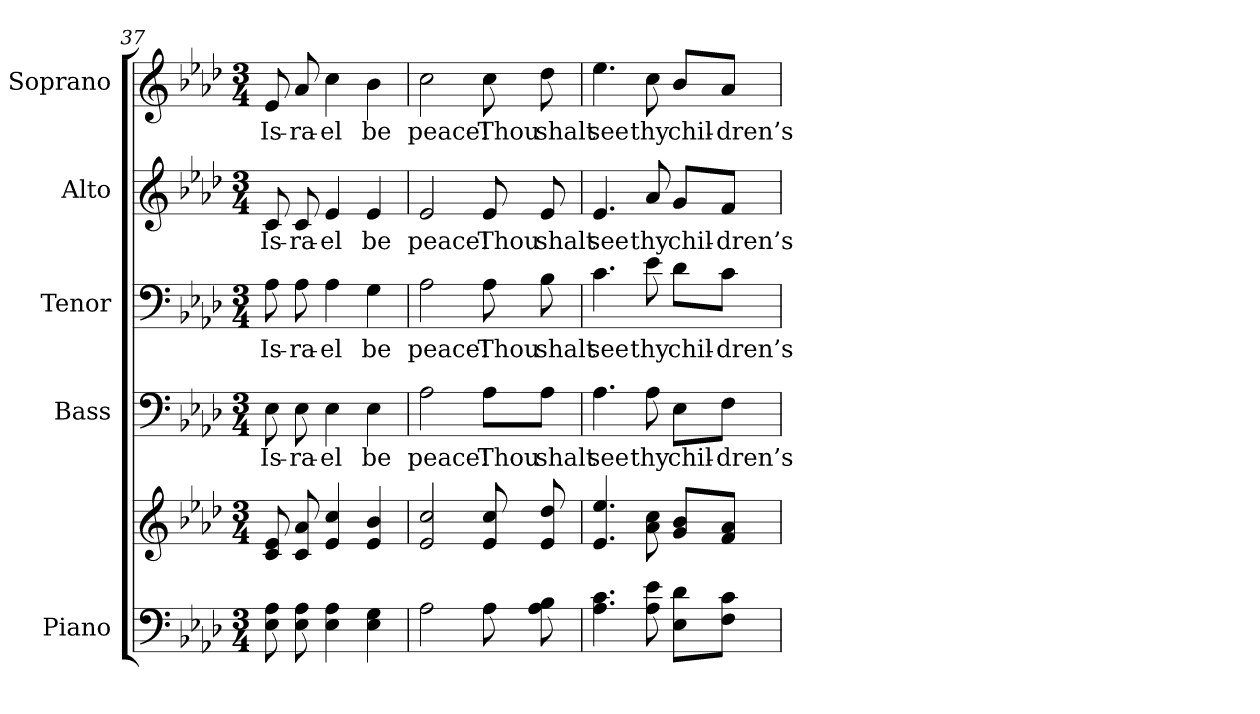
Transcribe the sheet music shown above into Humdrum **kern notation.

**kern	**kern	**kern	**text	**kern	**text	**kern	**text	**kern	**text
*part5	*part5	*part4	*part4	*part3	*part3	*part2	*part2	*part1	*part1
*staff6	*staff5	*staff4	*staff4	*staff3	*staff3	*staff2	*staff2	*staff1	*staff1
*I"Piano	*	*I"Bass	*	*I"Tenor	*	*I"Alto	*	*I"Soprano	*
*I'Pno.	*	*I'B.	*	*I'T.	*	*I'A.	*	*I'S.	*
!!LO:PB:g=z
*clefF4	*clefG2	*clefF4	*	*clefF4	*	*clefG2	*	*clefG2	*
*k[b-e-a-d-]	*k[b-e-a-d-]	*k[b-e-a-d-]	*	*k[b-e-a-d-]	*	*k[b-e-a-d-]	*	*k[b-e-a-d-]	*
*f:	*f:	*f:	*	*f:	*	*f:	*	*f:	*
*M3/4	*M3/4	*M3/4	*	*M3/4	*	*M3/4	*	*M3/4	*
=37	=37	=37	=37	=37	=37	=37	=37	=37	=37
!	!	!	!LO:LY:b:color=#000000	!	!	!	!	!	!
!	!	!	!	!	!LO:LY:b:color=#000000	!	!	!	!
!	!	!	!	!	!	!	!LO:LY:b:color=#000000	!	!
!	!	!	!	!	!	!	!	!	!LO:LY:b:color=#000000
8E-i\ 8A-i	8ci/ 8e-i	8E-i\	Is-	8A-i\	Is-	8ci/	Is-	8e-i/	Is-
!	!	!	!LO:LY:b:color=#000000	!	!	!	!	!	!
!	!	!	!	!	!LO:LY:b:color=#000000	!	!	!	!
!	!	!	!	!	!	!	!LO:LY:b:color=#000000	!	!
!	!	!	!	!	!	!	!	!	!LO:LY:b:color=#000000
8E-i\ 8A-i	8ci/ 8a-i	8E-i\	-ra-	8A-i\	-ra-	8ci/	-ra-	8a-i/	-ra-
!	!	!	!LO:LY:b:color=#000000	!	!	!	!	!	!
!	!	!	!	!	!LO:LY:b:color=#000000	!	!	!	!
!	!	!	!	!	!	!	!LO:LY:b:color=#000000	!	!
!	!	!	!	!	!	!	!	!	!LO:LY:b:color=#000000
4E-i\ 4A-i	4e-i/ 4cci	4E-i\	-el	4A-i\	-el	4e-i/	-el	4cci\	-el
!	!	!	!LO:LY:b:color=#000000	!	!	!	!	!	!
!	!	!	!	!	!LO:LY:b:color=#000000	!	!	!	!
!	!	!	!	!	!	!	!LO:LY:b:color=#000000	!	!
!	!	!	!	!	!	!	!	!	!LO:LY:b:color=#000000
4E-i\ 4Gi	4e-i/ 4b-i	4E-i\	be	4Gi\	be	4e-i/	be	4b-i\	be
=38	=38	=38	=38	=38	=38	=38	=38	=38	=38
!	!	!	!LO:LY:b:color=#000000	!	!	!	!	!	!
!	!	!	!	!	!LO:LY:b:color=#000000	!	!	!	!
!	!	!	!	!	!	!	!LO:LY:b:color=#000000	!	!
!	!	!	!	!	!	!	!	!	!LO:LY:b:color=#000000
2A-i\	2e-i/ 2cci	2A-i\	peace!	2A-i\	peace!	2e-i/	peace!	2cci\	peace!
!	!	!	!LO:LY:b:color=#000000	!	!	!	!	!	!
!	!	!	!	!	!LO:LY:b:color=#000000	!	!	!	!
!	!	!	!	!	!	!	!LO:LY:b:color=#000000	!	!
!	!	!	!	!	!	!	!	!	!LO:LY:b:color=#000000
8A-i\	8e-i/ 8cci	8A-i\L	Thou	8A-i\	Thou	8e-i/	Thou	8cci\	Thou
!	!	!	!LO:LY:b:color=#000000	!	!	!	!	!	!
!	!	!	!	!	!LO:LY:b:color=#000000	!	!	!	!
!	!	!	!	!	!	!	!LO:LY:b:color=#000000	!	!
!	!	!	!	!	!	!	!	!	!LO:LY:b:color=#000000
8A-i\ 8B-i	8e-i/ 8dd-i	8A-i\J	shalt	8B-i\	shalt	8e-i/	shalt	8dd-i\	shalt
=39	=39	=39	=39	=39	=39	=39	=39	=39	=39
!	!	!	!LO:LY:b:color=#000000	!	!	!	!	!	!
!	!	!	!	!	!LO:LY:b:color=#000000	!	!	!	!
!	!	!	!	!	!	!	!LO:LY:b:color=#000000	!	!
!	!	!	!	!	!	!	!	!	!LO:LY:b:color=#000000
4.A-i\ 4.ci	4.e-i/ 4.ee-i	4.A-i\	see	4.ci\	see	4.e-i/	see	4.ee-i\	see
!	!	!	!LO:LY:b:color=#000000	!	!	!	!	!	!
!	!	!	!	!	!LO:LY:b:color=#000000	!	!	!	!
!	!	!	!	!	!	!	!LO:LY:b:color=#000000	!	!
!	!	!	!	!	!	!	!	!	!LO:LY:b:color=#000000
8A-i\ 8e-i	8a-i\ 8cci	8A-i\	thy	8e-i\	thy	8a-i/	thy	8cci\	thy
!	!	!	!LO:LY:b:color=#000000	!	!	!	!	!	!
!	!	!	!	!	!LO:LY:b:color=#000000	!	!	!	!
!	!	!	!	!	!	!	!LO:LY:b:color=#000000	!	!
!	!	!	!	!	!	!	!	!	!LO:LY:b:color=#000000
8E-i\ 8d-iL	8gi/ 8b-iL	8E-i\L	chil-	8d-i\L	chil-	8gi/L	chil-	8b-i/L	chil-
!	!	!	!LO:LY:b:color=#000000	!	!	!	!	!	!
!	!	!	!	!	!LO:LY:b:color=#000000	!	!	!	!
!	!	!	!	!	!	!	!LO:LY:b:color=#000000	!	!
!	!	!	!	!	!	!	!	!	!LO:LY:b:color=#000000
8Fi\ 8ciJ	8fi/ 8a-iJ	8Fi\J	-dren’s	8ci\J	-dren’s	8fi/J	-dren’s	8a-i/J	-dren’s
=	=	=	=	=	=	=	=	=	=
*-	*-	*-	*-	*-	*-	*-	*-	*-	*-
